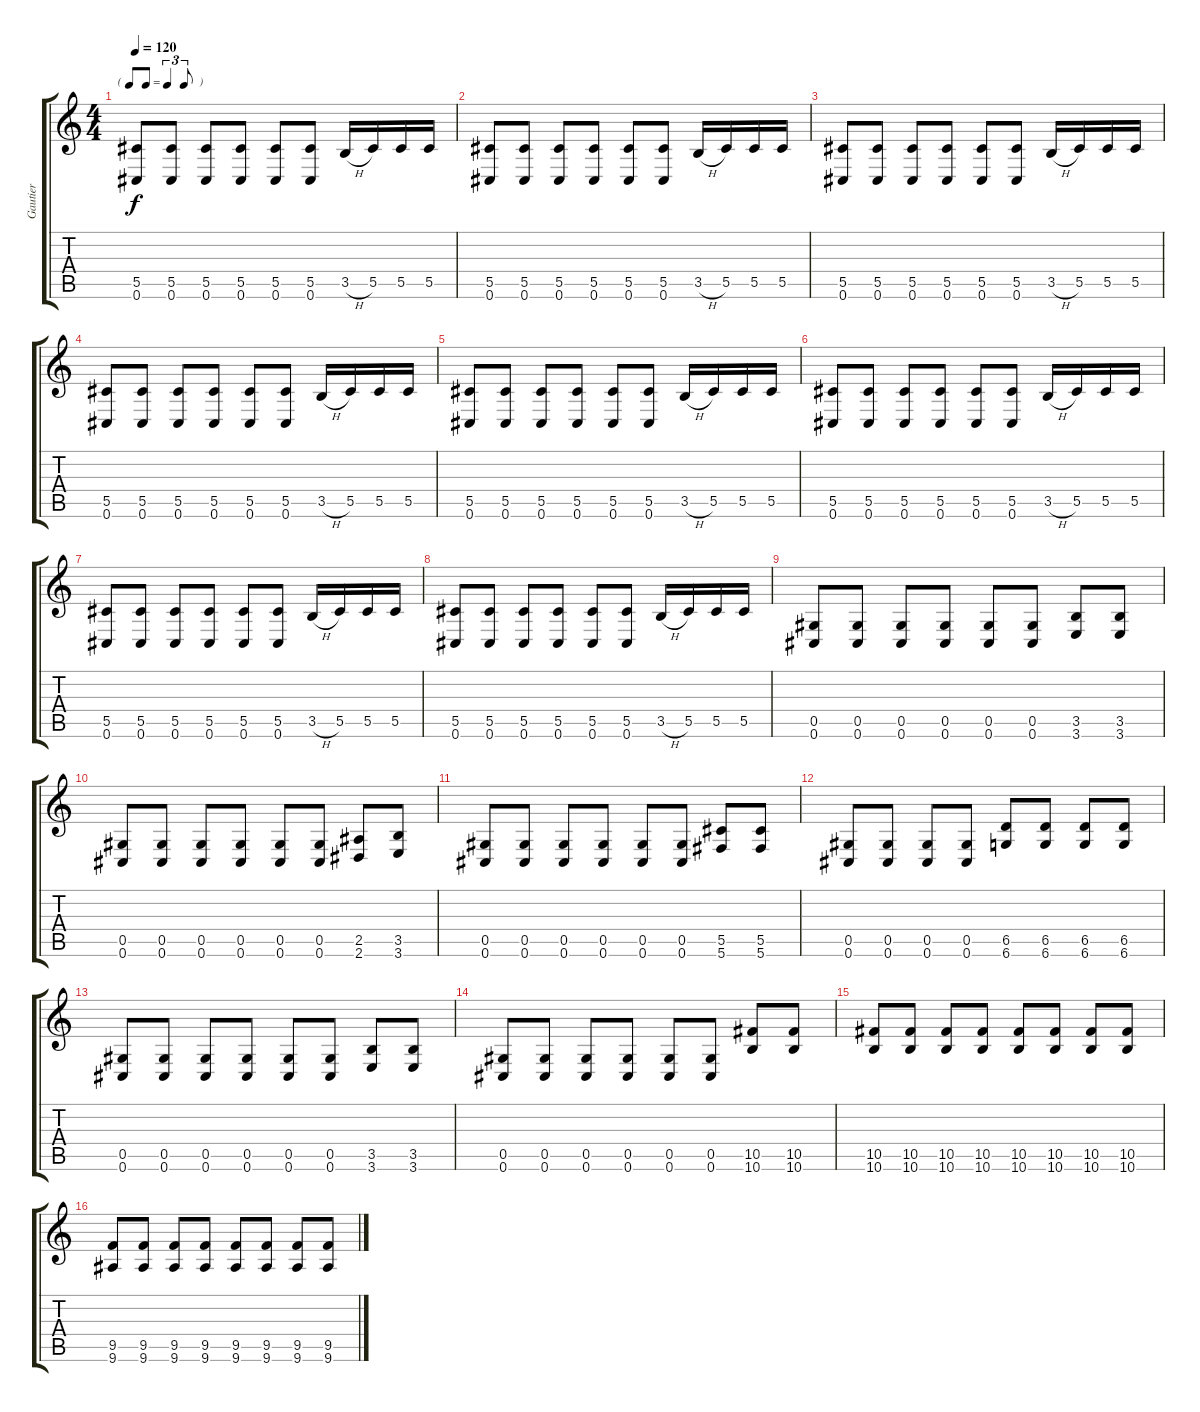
\track ("Gautier" "Gautier") {instrument overdrivenguitar}
\staff {score tabs}
\tuning (Eb4 Bb3 Gb3 Db3 Ab2 Db2) {hide}
\ts (4 4)
\tf triplet8th
\tempo 120
\clef g2
\ks c
(5.5 0.6).8{dy f} (5.5 0.6).8 (5.5 0.6).8 (5.5 0.6).8 (5.5 0.6).8 (5.5 0.6).8 3.5{h}.16 5.5.16 5.5.16 5.5.16 |
(5.5 0.6).8 (5.5 0.6).8 (5.5 0.6).8 (5.5 0.6).8 (5.5 0.6).8 (5.5 0.6).8 3.5{h}.16 5.5.16 5.5.16 5.5.16 |
(5.5 0.6).8 (5.5 0.6).8 (5.5 0.6).8 (5.5 0.6).8 (5.5 0.6).8 (5.5 0.6).8 3.5{h}.16 5.5.16 5.5.16 5.5.16 |
(5.5 0.6).8 (5.5 0.6).8 (5.5 0.6).8 (5.5 0.6).8 (5.5 0.6).8 (5.5 0.6).8 3.5{h}.16 5.5.16 5.5.16 5.5.16 |
(5.5 0.6).8 (5.5 0.6).8 (5.5 0.6).8 (5.5 0.6).8 (5.5 0.6).8 (5.5 0.6).8 3.5{h}.16 5.5.16 5.5.16 5.5.16 |
(5.5 0.6).8 (5.5 0.6).8 (5.5 0.6).8 (5.5 0.6).8 (5.5 0.6).8 (5.5 0.6).8 3.5{h}.16 5.5.16 5.5.16 5.5.16 |
(5.5 0.6).8 (5.5 0.6).8 (5.5 0.6).8 (5.5 0.6).8 (5.5 0.6).8 (5.5 0.6).8 3.5{h}.16 5.5.16 5.5.16 5.5.16 |
(5.5 0.6).8 (5.5 0.6).8 (5.5 0.6).8 (5.5 0.6).8 (5.5 0.6).8 (5.5 0.6).8 3.5{h}.16 5.5.16 5.5.16 5.5.16 |
(0.5 0.6).8 (0.5 0.6).8 (0.5 0.6).8 (0.5 0.6).8 (0.5 0.6).8 (0.5 0.6).8 (3.5 3.6).8 (3.5 3.6).8 |
(0.5 0.6).8 (0.5 0.6).8 (0.5 0.6).8 (0.5 0.6).8 (0.5 0.6).8 (0.5 0.6).8 (2.5 2.6).8 (3.5 3.6).8 |
(0.5 0.6).8 (0.5 0.6).8 (0.5 0.6).8 (0.5 0.6).8 (0.5 0.6).8 (0.5 0.6).8 (5.5 5.6).8 (5.5 5.6).8 |
(0.5 0.6).8 (0.5 0.6).8 (0.5 0.6).8 (0.5 0.6).8 (6.5 6.6).8 (6.5 6.6).8 (6.5 6.6).8 (6.5 6.6).8 |
(0.5 0.6).8 (0.5 0.6).8 (0.5 0.6).8 (0.5 0.6).8 (0.5 0.6).8 (0.5 0.6).8 (3.5 3.6).8 (3.5 3.6).8 |
(0.5 0.6).8 (0.5 0.6).8 (0.5 0.6).8 (0.5 0.6).8 (0.5 0.6).8 (0.5 0.6).8 (10.5 10.6).8 (10.5 10.6).8 |
(10.5 10.6).8 (10.5 10.6).8 (10.5 10.6).8 (10.5 10.6).8 (10.5 10.6).8 (10.5 10.6).8 (10.5 10.6).8 (10.5 10.6).8 |
(9.5 9.6).8 (9.5 9.6).8 (9.5 9.6).8 (9.5 9.6).8 (9.5 9.6).8 (9.5 9.6).8 (9.5 9.6).8 (9.5 9.6).8
